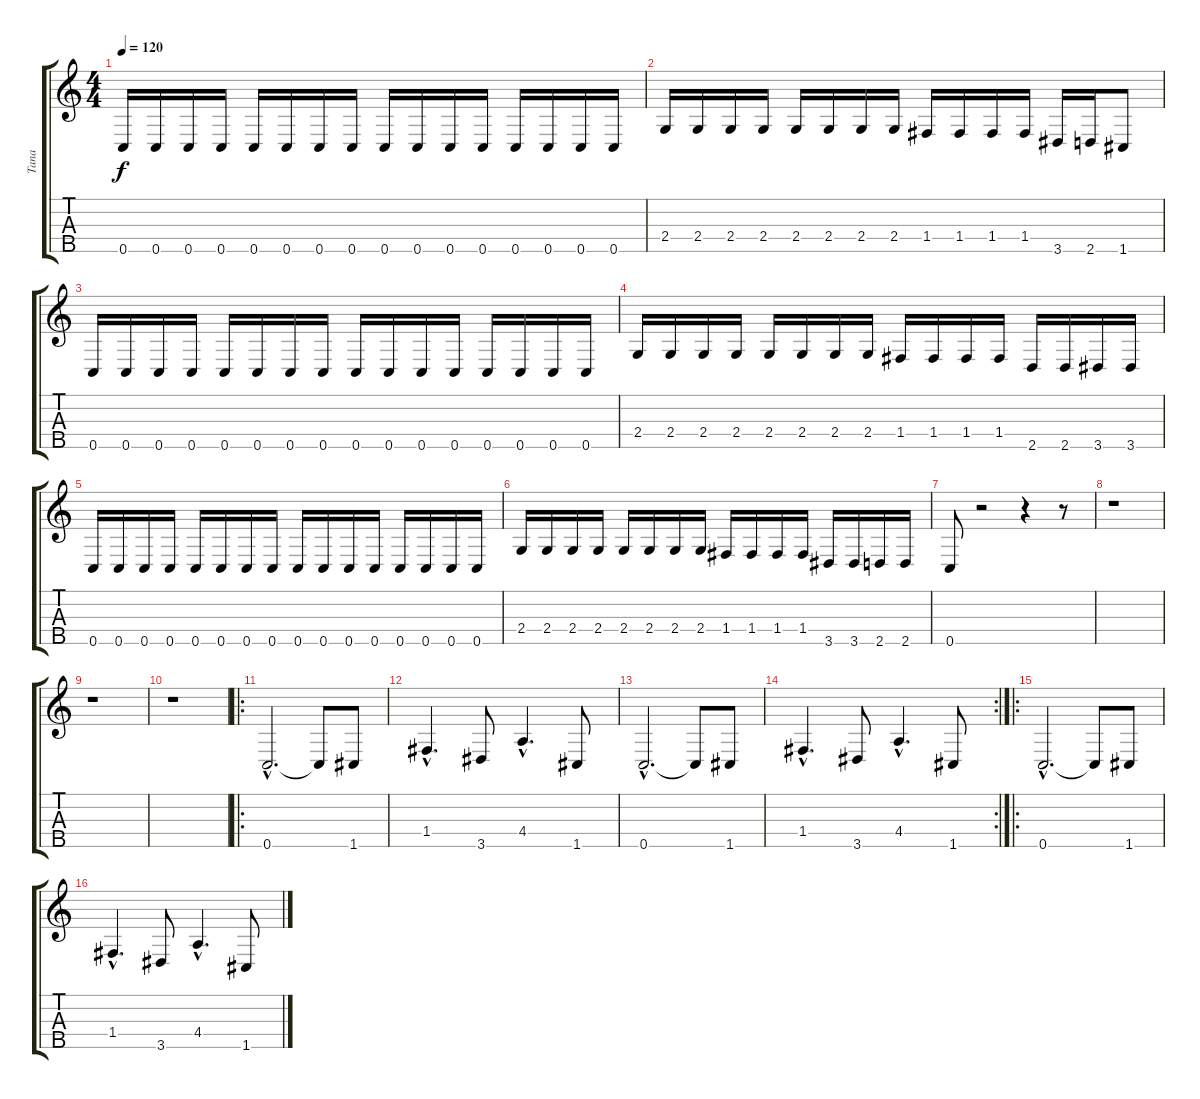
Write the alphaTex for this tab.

\track ("Tana" "Tana") {instrument acousticbass}
\staff {score tabs}
\tuning (Ab3 Eb3 Bb2 F2 C2) {hide}
\ts (4 4)
\tempo 120
\clef g2
\ks c
0.5.16{dy f} 0.5.16 0.5.16 0.5.16 0.5.16 0.5.16 0.5.16 0.5.16 0.5.16 0.5.16 0.5.16 0.5.16 0.5.16 0.5.16 0.5.16 0.5.16 |
2.4.16 2.4.16 2.4.16 2.4.16 2.4.16 2.4.16 2.4.16 2.4.16 1.4.16 1.4.16 1.4.16 1.4.16 3.5.16 2.5.16 1.5.8 |
0.5.16 0.5.16 0.5.16 0.5.16 0.5.16 0.5.16 0.5.16 0.5.16 0.5.16 0.5.16 0.5.16 0.5.16 0.5.16 0.5.16 0.5.16 0.5.16 |
2.4.16 2.4.16 2.4.16 2.4.16 2.4.16 2.4.16 2.4.16 2.4.16 1.4.16 1.4.16 1.4.16 1.4.16 2.5.16 2.5.16 3.5.16 3.5.16 |
0.5.16 0.5.16 0.5.16 0.5.16 0.5.16 0.5.16 0.5.16 0.5.16 0.5.16 0.5.16 0.5.16 0.5.16 0.5.16 0.5.16 0.5.16 0.5.16 |
2.4.16 2.4.16 2.4.16 2.4.16 2.4.16 2.4.16 2.4.16 2.4.16 1.4.16 1.4.16 1.4.16 1.4.16 3.5.16 3.5.16 2.5.16 2.5.16 |
0.5.8 r.2 r.4 r.8 |
r.1 |
r.1 |
r.1 |
\ro
0.5{hac}.2{d} 0.5{t}.8 1.5.8 |
1.4{hac}.4{d} 3.5.8 4.4{hac}.4{d} 1.5.8 |
0.5{hac}.2{d} 0.5{t}.8 1.5.8 |
\rc 2
1.4{hac}.4{d} 3.5.8 4.4{hac}.4{d} 1.5.8 |
\ro
0.5{hac}.2{d} 0.5{t}.8 1.5.8 |
1.4{hac}.4{d} 3.5.8 4.4{hac}.4{d} 1.5.8
